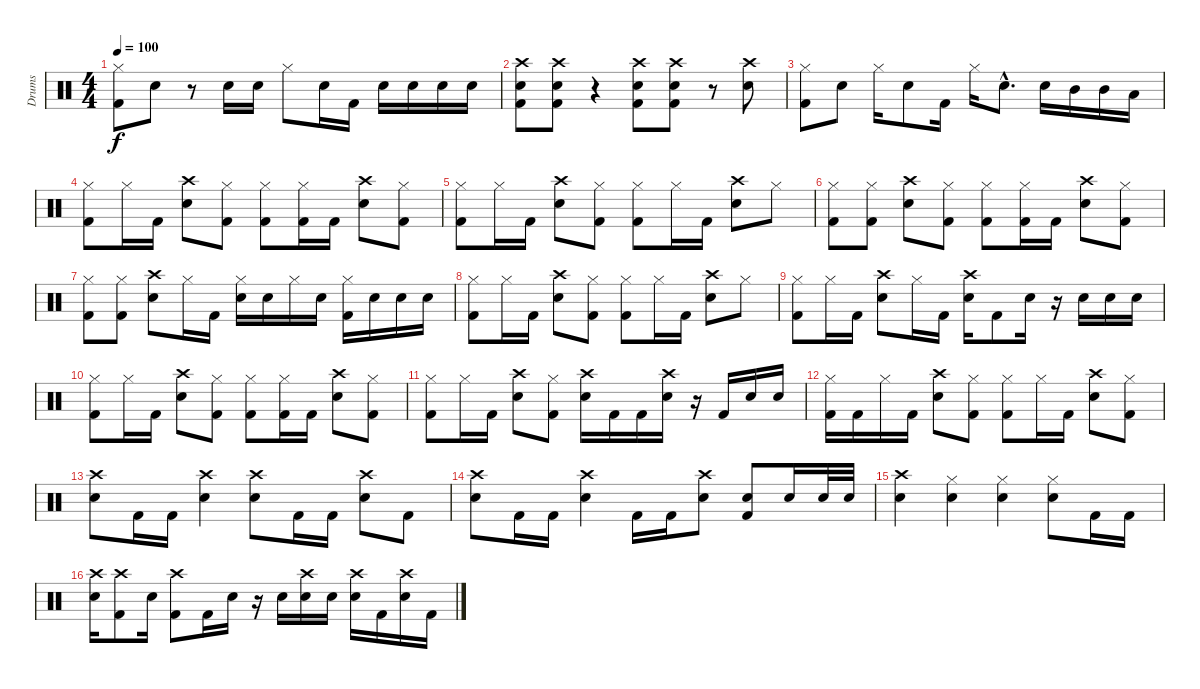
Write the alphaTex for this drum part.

\track ("Drums" "Drums") {instrument percussion}
\staff {score}
\articulation defaults
\ts (4 4)
\tempo 100
\clef neutral
\ks c
("Hi-Hat (closed)" "Kick (hit) 2").8{dy f} "Electric Snare (hit)".8 r.8 "Electric Snare (hit)".16 "Electric Snare (hit)".16 "Hi-Hat (closed)".8 "Electric Snare (hit)".16 "Kick (hit) 2".16 "Electric Snare (hit)".16 "Electric Snare (hit)".16 "Electric Snare (hit)".16 "Electric Snare (hit)".16 |
("Crash high (hit)" "Electric Snare (hit)" "Kick (hit) 2").8 ("Crash high (hit)" "Electric Snare (hit)" "Kick (hit) 2").8 r.4 ("Crash high (hit)" "Electric Snare (hit)" "Kick (hit) 2").8 ("Crash high (hit)" "Electric Snare (hit)" "Kick (hit) 2").8 r.8 ("Crash high (hit)" "Electric Snare (hit)").8 |
("Hi-Hat (closed)" "Kick (hit) 2").8 "Electric Snare (hit)".8 "Hi-Hat (closed)".16 "Electric Snare (hit)".8 "Kick (hit) 2".16 "Hi-Hat (closed)".16 "Electric Snare (hit)"{hac}.8{d} "Electric Snare (hit)".16 "Mid Tom (hit)".16 "Mid Tom (hit)".16 "Low Tom (hit)".16 |
("Hi-Hat (closed)" "Kick (hit) 2").8 "Hi-Hat (closed)".16 "Kick (hit) 2".16 ("Crash high (hit)" "Electric Snare (hit)").8 ("Hi-Hat (closed)" "Kick (hit) 2").8 ("Hi-Hat (closed)" "Kick (hit) 2").8 ("Hi-Hat (closed)" "Kick (hit) 2").16 "Kick (hit) 2".16 ("Crash high (hit)" "Electric Snare (hit)").8 ("Hi-Hat (closed)" "Kick (hit) 2").8 |
("Hi-Hat (closed)" "Kick (hit) 2").8 "Hi-Hat (closed)".16 "Kick (hit) 2".16 ("Crash high (hit)" "Electric Snare (hit)").8 ("Hi-Hat (closed)" "Kick (hit) 2").8 ("Hi-Hat (closed)" "Kick (hit) 2").8 "Hi-Hat (closed)".16 "Kick (hit) 2".16 ("Crash high (hit)" "Electric Snare (hit)").8 "Hi-Hat (closed)".8 |
("Hi-Hat (closed)" "Kick (hit) 2").8 ("Hi-Hat (closed)" "Kick (hit) 2").8 ("Crash high (hit)" "Electric Snare (hit)").8 ("Hi-Hat (closed)" "Kick (hit) 2").8 ("Hi-Hat (closed)" "Kick (hit) 2").8 ("Hi-Hat (closed)" "Kick (hit) 2").16 "Kick (hit) 2".16 ("Crash high (hit)" "Electric Snare (hit)").8 ("Hi-Hat (closed)" "Kick (hit) 2").8 |
("Hi-Hat (closed)" "Kick (hit) 2").8 ("Hi-Hat (closed)" "Kick (hit) 2").8 ("Crash high (hit)" "Electric Snare (hit)").8 "Hi-Hat (closed)".16 "Kick (hit) 2".16 ("Hi-Hat (closed)" "Electric Snare (hit)").16 "Electric Snare (hit)".16 "Hi-Hat (closed)".16 "Electric Snare (hit)".16 ("Hi-Hat (closed)" "Kick (hit) 2").16 "Electric Snare (hit)".16 "Electric Snare (hit)".16 "Electric Snare (hit)".16 |
("Hi-Hat (closed)" "Kick (hit) 2").8 "Hi-Hat (closed)".16 "Kick (hit) 2".16 ("Crash high (hit)" "Electric Snare (hit)").8 ("Hi-Hat (closed)" "Kick (hit) 2").8 ("Hi-Hat (closed)" "Kick (hit) 2").8 "Hi-Hat (closed)".16 "Kick (hit) 2".16 ("Crash high (hit)" "Electric Snare (hit)").8 "Hi-Hat (closed)".8 |
("Hi-Hat (closed)" "Kick (hit) 2").8 "Hi-Hat (closed)".16 "Kick (hit) 2".16 ("Crash high (hit)" "Electric Snare (hit)").8 "Hi-Hat (closed)".16 "Kick (hit) 2".16 ("Crash high (hit)" "Electric Snare (hit)").16 "Kick (hit) 2".8 "Electric Snare (hit)".16 r.16 "Electric Snare (hit)".16 "Electric Snare (hit)".16 "Electric Snare (hit)".16 |
("Hi-Hat (closed)" "Kick (hit) 2").8 "Hi-Hat (closed)".16 "Kick (hit) 2".16 ("Crash high (hit)" "Electric Snare (hit)").8 ("Hi-Hat (closed)" "Kick (hit) 2").8 ("Hi-Hat (closed)" "Kick (hit) 2").8 ("Hi-Hat (closed)" "Kick (hit) 2").16 "Kick (hit) 2".16 ("Crash high (hit)" "Electric Snare (hit)").8 ("Hi-Hat (closed)" "Kick (hit) 2").8 |
("Hi-Hat (closed)" "Kick (hit) 2").8 "Hi-Hat (closed)".16 "Kick (hit) 2".16 ("Crash high (hit)" "Electric Snare (hit)").8 ("Hi-Hat (closed)" "Kick (hit) 2").8 ("Crash high (hit)" "Electric Snare (hit)").16 "Kick (hit) 2".16 "Kick (hit) 2".16 ("Crash high (hit)" "Electric Snare (hit)").16 r.16 "Kick (hit) 2".16 "Electric Snare (hit)".16 "Electric Snare (hit)".16 |
("Hi-Hat (closed)" "Kick (hit) 2").16 "Kick (hit) 2".16 "Hi-Hat (closed)".16 "Kick (hit) 2".16 ("Crash high (hit)" "Electric Snare (hit)").8 ("Hi-Hat (closed)" "Kick (hit) 2").8 ("Hi-Hat (closed)" "Kick (hit) 2").8 "Hi-Hat (closed)".16 "Kick (hit) 2".16 ("Crash high (hit)" "Electric Snare (hit)").8 ("Hi-Hat (closed)" "Kick (hit) 2").8 |
("Crash high (hit)" "Electric Snare (hit)").8 "Kick (hit) 2".16 "Kick (hit) 2".16 ("Crash high (hit)" "Electric Snare (hit)").4 ("Crash high (hit)" "Electric Snare (hit)").8 "Kick (hit) 2".16 "Kick (hit) 2".16 ("Crash high (hit)" "Electric Snare (hit)").8 "Kick (hit) 2".8 |
("Crash high (hit)" "Electric Snare (hit)").8 "Kick (hit) 2".16 "Kick (hit) 2".16 ("Crash high (hit)" "Electric Snare (hit)").4 "Kick (hit) 2".16 "Kick (hit) 2".16 ("Crash high (hit)" "Electric Snare (hit)").8 ("Electric Snare (hit)" "Kick (hit) 2").8 "Electric Snare (hit)".16 "Electric Snare (hit)".32 "Electric Snare (hit)".32 |
("Crash high (hit)" "Electric Snare (hit)").4 ("Hi-Hat (closed)" "Electric Snare (hit)").4 ("Hi-Hat (closed)" "Electric Snare (hit)").4 ("Hi-Hat (closed)" "Electric Snare (hit)").8 "Kick (hit) 2".16 "Kick (hit) 2".16 |
("Crash high (hit)" "Electric Snare (hit)").16 ("Crash high (hit)" "Kick (hit) 2").8 "Electric Snare (hit)".16 ("Crash high (hit)" "Kick (hit) 2").8 "Kick (hit) 2".16 "Electric Snare (hit)".16 r.16 "Electric Snare (hit)".16 ("Crash high (hit)" "Electric Snare (hit)").16 "Electric Snare (hit)".16 ("Crash high (hit)" "Electric Snare (hit)").16 "Kick (hit) 2".16 ("Crash high (hit)" "Electric Snare (hit)").16 "Kick (hit) 2".16
